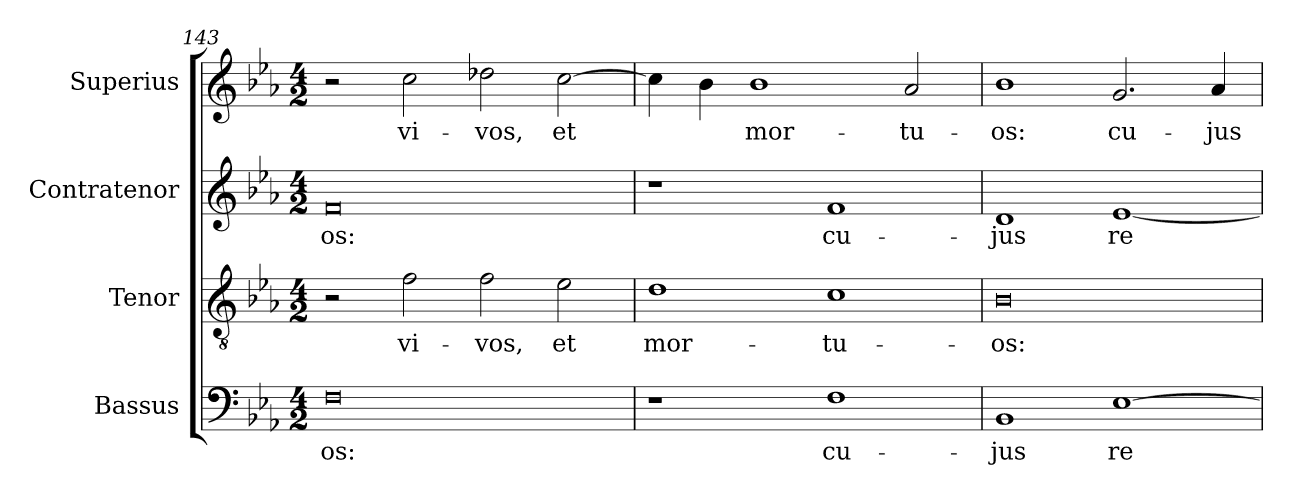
**kern	**text	**kern	**text	**kern	**text	**kern	**text
*part4	*part4	*part3	*part3	*part2	*part2	*part1	*part1
*staff4	*staff4	*staff3	*staff3	*staff2	*staff2	*staff1	*staff1
*I"Bassus	*	*I"Tenor	*	*I"Contratenor	*	*I"Superius	*
*I'B.	*	*I'T.	*	*	*	*	*
*clefF4	*	*clefGv2	*	*clefG2	*	*clefG2	*
*	*	*ITrd7c12	*	*ITrd7c12	*	*	*
*k[b-e-a-]	*	*k[b-e-a-]	*	*k[b-e-a-]	*	*k[b-e-a-]	*
*E-:	*	*E-:	*	*E-:	*	*E-:	*
*M4/2	*	*M4/2	*	*M4/2	*	*M4/2	*
=143	=143	=143	=143	=143	=143	=143	=143
!	!LO:LY:b:color=#000000	!	!	!	!	!	!
!	!	!	!	!	!LO:LY:b:color=#000000	!	!
0Fi	-os:	2r	.	0Fi	-os:	2r	.
!	!	!	!LO:LY:b:color=#000000	!	!	!	!
!	!	!	!	!	!	!	!LO:LY:b:color=#000000
.	.	2Fi\	vi-	.	.	2cci\	vi-
!	!	!	!LO:LY:b:color=#000000	!	!	!	!
!	!	!	!	!	!	!	!LO:LY:b:color=#000000
.	.	2Fi\	-vos,	.	.	2dd-Xi\	-vos,
!	!	!	!LO:LY:b:color=#000000	!	!	!	!
!	!	!	!	!	!	!	!LO:LY:b:color=#000000
.	.	2E-i\	et	.	.	[>2cci\	et
!!LO:PB:g=z
=144	=144	=144	=144	=144	=144	=144	=144
!	!	!	!LO:LY:b:color=#000000	!	!	!	!
1r	.	1Di	mor-	1r	.	4cci\]	.
.	.	.	.	.	.	4b-i\	.
!	!	!	!	!	!	!	!LO:LY:b:color=#000000
.	.	.	.	.	.	1b-i	mor-
!	!LO:LY:b:color=#000000	!	!	!	!	!	!
!	!	!	!LO:LY:b:color=#000000	!	!	!	!
!	!	!	!	!	!LO:LY:b:color=#000000	!	!
1Fi	cu-	1Ci	-tu-	1Fi	cu-	.	.
!	!	!	!	!	!	!	!LO:LY:b:color=#000000
.	.	.	.	.	.	2a-i/	-tu-
=145	=145	=145	=145	=145	=145	=145	=145
!	!LO:LY:b:color=#000000	!	!	!	!	!	!
!	!	!	!LO:LY:b:color=#000000	!	!	!	!
!	!	!	!	!	!LO:LY:b:color=#000000	!	!
!	!	!	!	!	!	!	!LO:LY:b:color=#000000
1BB-i	-jus	0BB-i	-os:	1Di	-jus	1b-i	-os:
!	!LO:LY:b:color=#000000	!	!	!	!	!	!
!	!	!	!	!	!LO:LY:b:color=#000000	!	!
!	!	!	!	!	!	!	!LO:LY:b:color=#000000
[>1E-i	re-	.	.	[<1E-i	re-	2.gi/	cu-
!	!	!	!	!	!	!	!LO:LY:b:color=#000000
.	.	.	.	.	.	4a-i/	-jus
=	=	=	=	=	=	=	=
*-	*-	*-	*-	*-	*-	*-	*-
